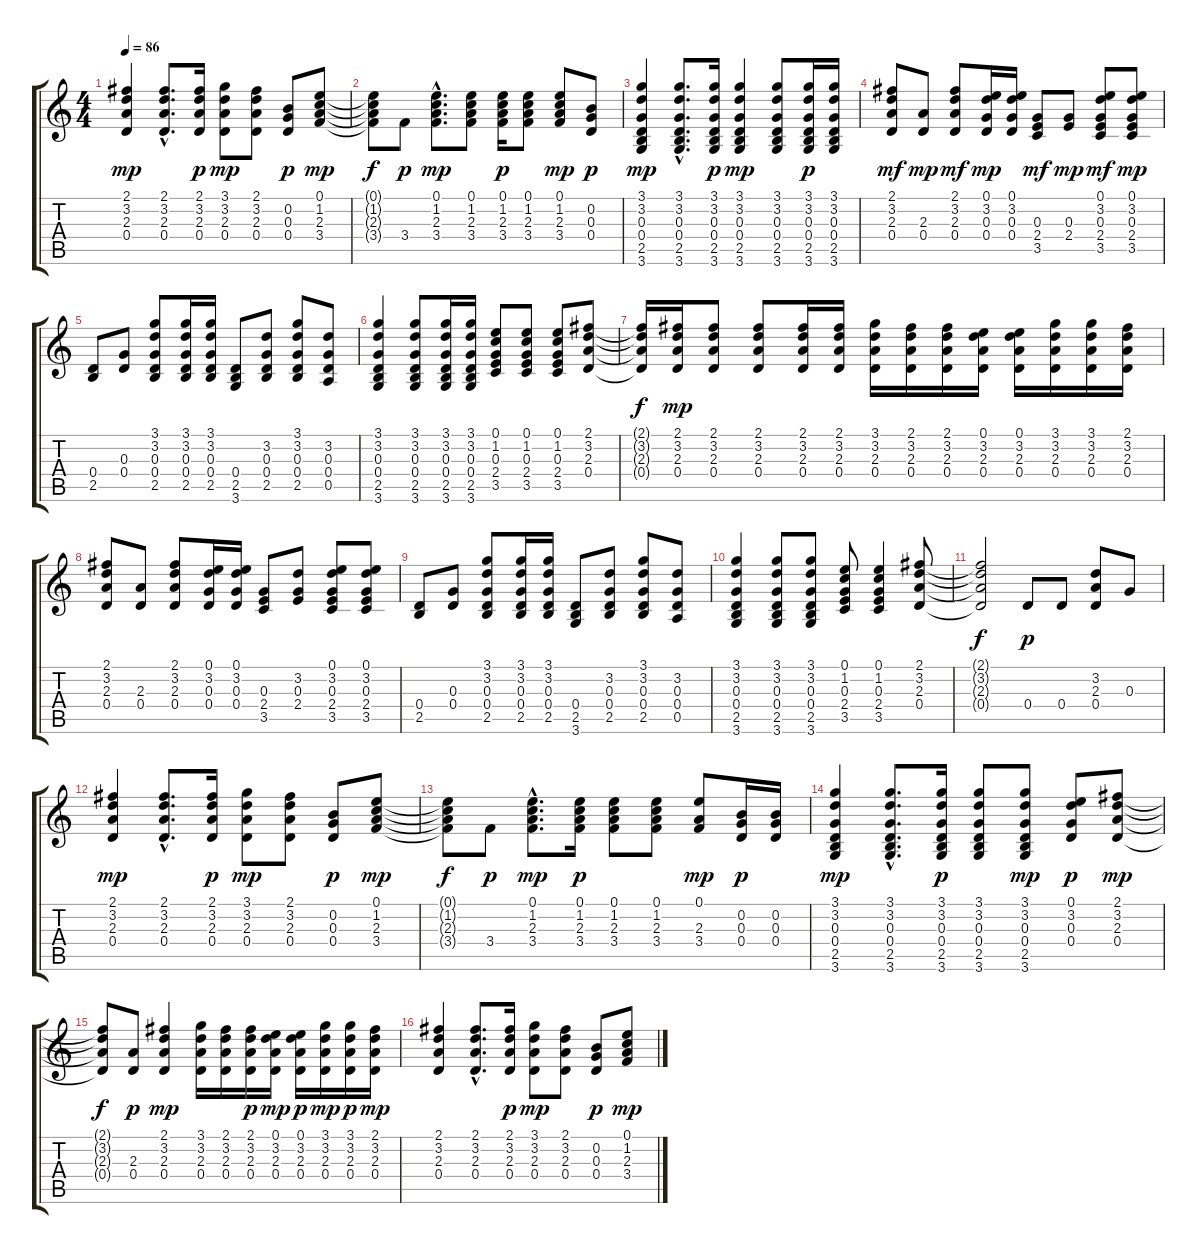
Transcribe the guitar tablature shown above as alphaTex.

\track "" {instrument acousticguitarsteel}
\staff {score tabs}
\tuning (E4 B3 G3 D3 A2 E2) {hide}
\ts (4 4)
\tempo 86
\clef g2
\ks c
(2.1 3.2 2.3 0.4).4{dy mp} (2.1{hac} 3.2{hac} 2.3{hac} 0.4{hac}).8{d} (2.1 3.2 2.3 0.4).16{dy p} (3.1 3.2 2.3 0.4).8{dy mp} (2.1 3.2 2.3 0.4).8 (0.2 0.3 0.4).8{dy p} (0.1 1.2 2.3 3.4).8{dy mp} |
(0.1{t} 1.2{t} 2.3{t} 3.4{t}).8{dy f} 3.4.8{dy p} (0.1{hac} 1.2{hac} 2.3{hac} 3.4{hac}).8{d dy mp} (0.1 1.2 2.3 3.4).8 (0.1 1.2 2.3 3.4).16{dy p} (0.1 1.2 2.3 3.4).8 (0.1 1.2 2.3 3.4).8{dy mp} (0.2 0.3 0.4).8{dy p} |
(3.1 3.2 0.3 0.4 2.5 3.6).4{dy mp} (3.1{hac} 3.2{hac} 0.3{hac} 0.4{hac} 2.5{hac} 3.6{hac}).8{d} (3.1 3.2 0.3 0.4 2.5 3.6).16{dy p} (3.1 3.2 0.3 0.4 2.5 3.6).4{dy mp} (3.1 3.2 0.3 0.4 2.5 3.6).8 (3.1 3.2 0.3 0.4 2.5 3.6).16{dy p} (3.1 3.2 0.3 0.4 2.5 3.6).16 |
(2.1 3.2 2.3 0.4).8{dy mf} (2.3 0.4).8{dy mp} (2.1 3.2 2.3 0.4).8{dy mf} (0.1 3.2 0.3 0.4).16{dy mp} (0.1 3.2 0.3 0.4).16 (0.3 2.4 3.5).8{dy mf} (0.3 2.4).8{dy mp} (0.1 3.2 0.3 2.4 3.5).8{dy mf} (0.1 3.2 0.3 2.4 3.5).8{dy mp} |
(0.4 2.5).8 (0.3 0.4).8 (3.1 3.2 0.3 0.4 2.5).8 (3.1 3.2 0.3 0.4 2.5).16 (3.1 3.2 0.3 0.4 2.5).16 (0.4 2.5 3.6).8 (3.2 0.3 0.4 2.5).8 (3.1 3.2 0.3 0.4 2.5).8 (3.2 0.3 0.4 0.5).8 |
(3.1 3.2 0.3 0.4 2.5 3.6).4 (3.1 3.2 0.3 0.4 2.5 3.6).8 (3.1 3.2 0.3 0.4 2.5 3.6).16 (3.1 3.2 0.3 0.4 2.5 3.6).16 (0.1 1.2 0.3 2.4 3.5).8 (0.1 1.2 0.3 2.4 3.5).8 (0.1 1.2 0.3 2.4 3.5).8 (2.1 3.2 2.3 0.4).8 |
(2.1{t} 3.2{t} 2.3{t} 0.4{t}).16{dy f} (2.1 3.2 2.3 0.4).16{dy mp} (2.1 3.2 2.3 0.4).8 (2.1 3.2 2.3 0.4).8 (2.1 3.2 2.3 0.4).16 (2.1 3.2 2.3 0.4).16 (3.1 3.2 2.3 0.4).16 (2.1 3.2 2.3 0.4).16 (2.1 3.2 2.3 0.4).16 (0.1 3.2 2.3 0.4).16 (0.1 3.2 2.3 0.4).16 (3.1 3.2 2.3 0.4).16 (3.1 3.2 2.3 0.4).16 (2.1 3.2 2.3 0.4).16 |
(2.1 3.2 2.3 0.4).8 (2.3 0.4).8 (2.1 3.2 2.3 0.4).8 (0.1 3.2 0.3 0.4).16 (0.1 3.2 0.3 0.4).16 (0.3 2.4 3.5).8 (3.2 0.3 2.4).8 (0.1 3.2 0.3 2.4 3.5).8 (0.1 3.2 0.3 2.4 3.5).8 |
(0.4 2.5).8 (0.3 0.4).8 (3.1 3.2 0.3 0.4 2.5).8 (3.1 3.2 0.3 0.4 2.5).16 (3.1 3.2 0.3 0.4 2.5).16 (0.4 2.5 3.6).8 (3.2 0.3 0.4 2.5).8 (3.1 3.2 0.3 0.4 2.5).8 (3.2 0.3 0.4 0.5).8 |
(3.1 3.2 0.3 0.4 2.5 3.6).4 (3.1 3.2 0.3 0.4 2.5 3.6).8 (3.1 3.2 0.3 0.4 2.5 3.6).8 (0.1 1.2 0.3 2.4 3.5).8 (0.1 1.2 0.3 2.4 3.5).4 (2.1 3.2 2.3 0.4).8 |
(2.1{t} 3.2{t} 2.3{t} 0.4{t}).2{dy f} 0.4.8{dy p} 0.4.8 (3.2 2.3 0.4).8 0.3.8 |
(2.1 3.2 2.3 0.4).4{dy mp} (2.1{hac} 3.2{hac} 2.3{hac} 0.4{hac}).8{d} (2.1 3.2 2.3 0.4).16{dy p} (3.1 3.2 2.3 0.4).8{dy mp} (2.1 3.2 2.3 0.4).8 (0.2 0.3 0.4).8{dy p} (0.1 1.2 2.3 3.4).8{dy mp} |
(0.1{t} 1.2{t} 2.3{t} 3.4{t}).8{dy f} 3.4.8{dy p} (0.1{hac} 1.2{hac} 2.3{hac} 3.4{hac}).8{d dy mp} (0.1 1.2 2.3 3.4).16{dy p} (0.1 1.2 2.3 3.4).8 (0.1 1.2 2.3 3.4).8 (0.1 2.3 3.4).8{dy mp} (0.2 0.3 0.4).16{dy p} (0.2 0.3 0.4).16 |
(3.1 3.2 0.3 0.4 2.5 3.6).4{dy mp} (3.1{hac} 3.2{hac} 0.3{hac} 0.4{hac} 2.5{hac} 3.6{hac}).8{d} (3.1 3.2 0.3 0.4 2.5 3.6).16{dy p} (3.1 3.2 0.3 0.4 2.5 3.6).8 (3.1 3.2 0.3 0.4 2.5 3.6).8{dy mp} (0.1 3.2 0.3 0.4).8{dy p} (2.1 3.2 2.3 0.4).8{dy mp} |
(2.1{t} 3.2{t} 2.3{t} 0.4{t}).8{dy f} (2.3 0.4).8{dy p} (2.1 3.2 2.3 0.4).4{dy mp} (3.1 3.2 2.3 0.4).16 (2.1 3.2 2.3 0.4).16 (2.1 3.2 2.3 0.4).16{dy p} (0.1 3.2 2.3 0.4).16{dy mp} (0.1 3.2 2.3 0.4).16{dy p} (3.1 3.2 2.3 0.4).16{dy mp} (3.1 3.2 2.3 0.4).16{dy p} (2.1 3.2 2.3 0.4).16{dy mp} |
(2.1 3.2 2.3 0.4).4 (2.1{hac} 3.2{hac} 2.3{hac} 0.4{hac}).8{d} (2.1 3.2 2.3 0.4).16{dy p} (3.1 3.2 2.3 0.4).8{dy mp} (2.1 3.2 2.3 0.4).8 (0.2 0.3 0.4).8{dy p} (0.1 1.2 2.3 3.4).8{dy mp}
